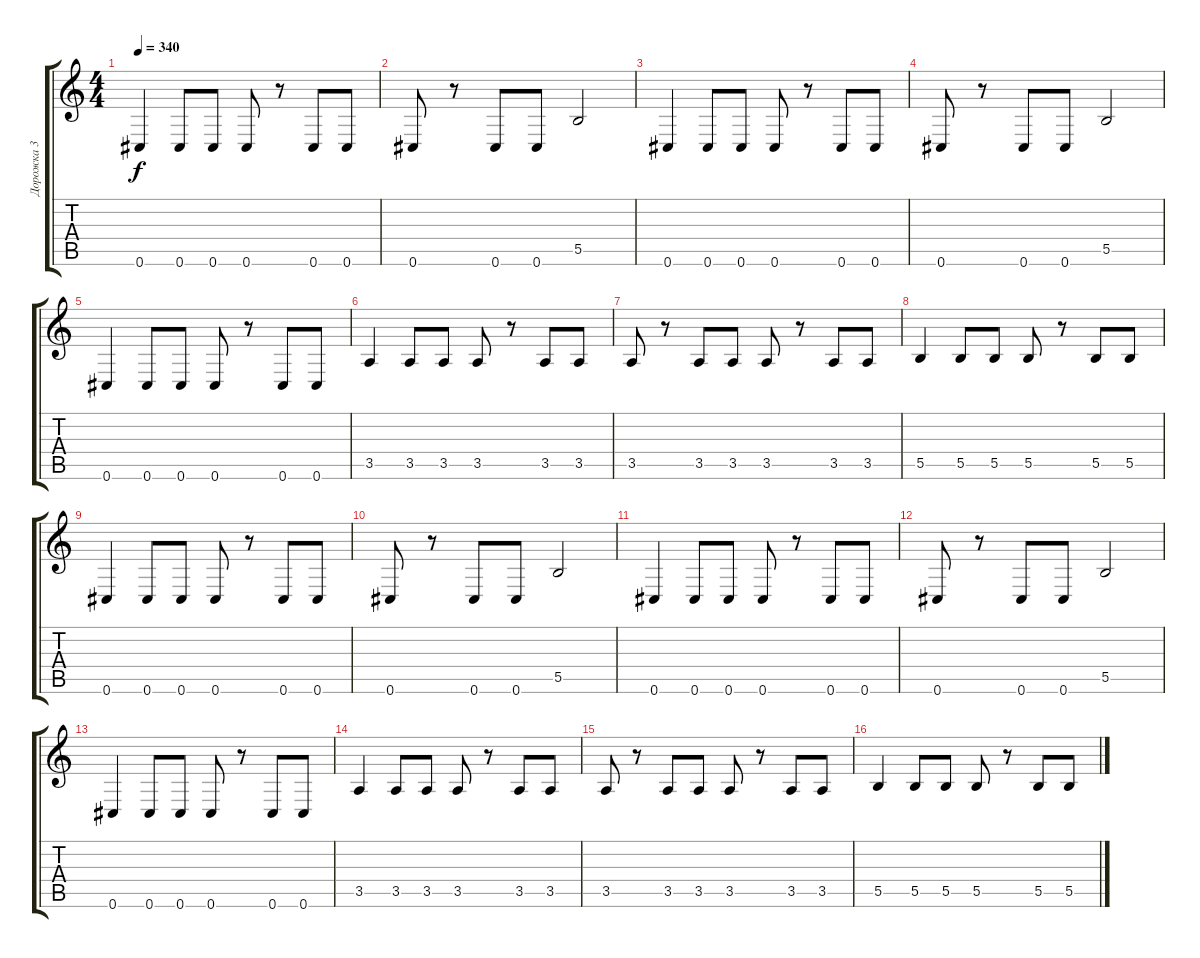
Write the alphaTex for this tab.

\track ("Дорожка 3" "Дорожка 3") {instrument electricbassfinger}
\staff {score tabs}
\tuning (Db4 Ab3 E3 B2 Gb2 Db2) {hide}
\ts (4 4)
\tempo 340
\clef g2
\ks c
0.6.4{dy f} 0.6.8 0.6.8 0.6.8 r.8 0.6.8 0.6.8 |
0.6.8 r.8 0.6.8 0.6.8 5.5.2 |
0.6.4 0.6.8 0.6.8 0.6.8 r.8 0.6.8 0.6.8 |
0.6.8 r.8 0.6.8 0.6.8 5.5.2 |
0.6.4 0.6.8 0.6.8 0.6.8 r.8 0.6.8 0.6.8 |
3.5.4 3.5.8 3.5.8 3.5.8 r.8 3.5.8 3.5.8 |
3.5.8 r.8 3.5.8 3.5.8 3.5.8 r.8 3.5.8 3.5.8 |
5.5.4 5.5.8 5.5.8 5.5.8 r.8 5.5.8 5.5.8 |
0.6.4 0.6.8 0.6.8 0.6.8 r.8 0.6.8 0.6.8 |
0.6.8 r.8 0.6.8 0.6.8 5.5.2 |
0.6.4 0.6.8 0.6.8 0.6.8 r.8 0.6.8 0.6.8 |
0.6.8 r.8 0.6.8 0.6.8 5.5.2 |
0.6.4 0.6.8 0.6.8 0.6.8 r.8 0.6.8 0.6.8 |
3.5.4 3.5.8 3.5.8 3.5.8 r.8 3.5.8 3.5.8 |
3.5.8 r.8 3.5.8 3.5.8 3.5.8 r.8 3.5.8 3.5.8 |
5.5.4 5.5.8 5.5.8 5.5.8 r.8 5.5.8 5.5.8
